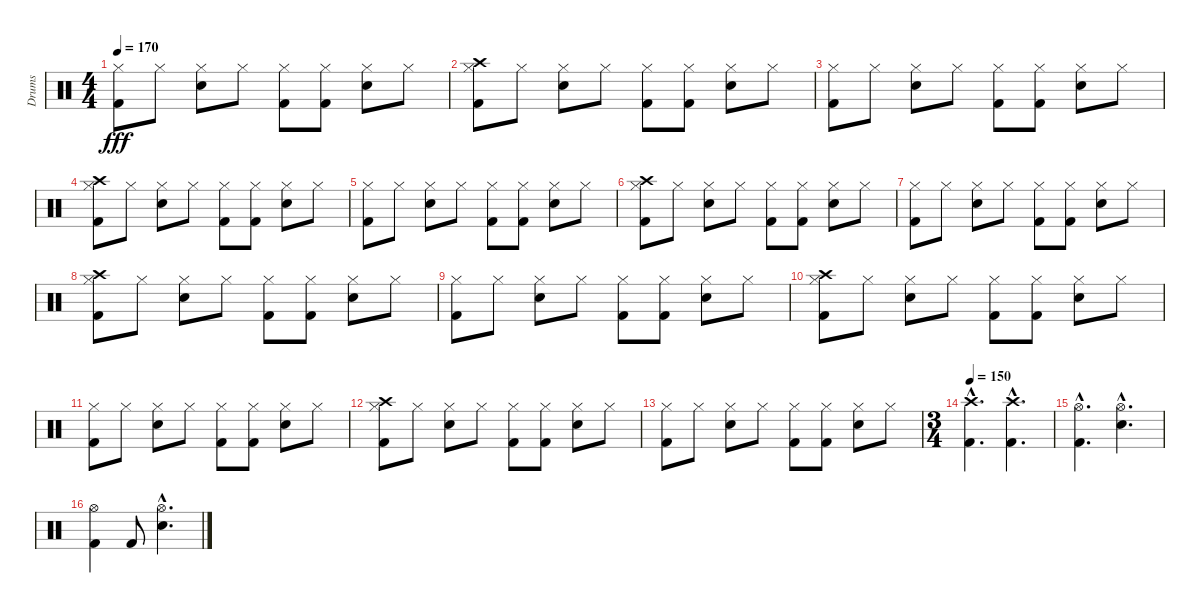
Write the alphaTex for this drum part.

\track ("Drums" "Drums") {instrument percussion}
\staff {score}
\articulation defaults
\ts (4 4)
\tempo 170
\clef neutral
\ks c
("Hi-Hat (closed)" "Kick (hit) 2").8{dy fff} "Hi-Hat (closed)".8 ("Hi-Hat (closed)" "Snare (hit) 2").8 "Hi-Hat (closed)".8 ("Hi-Hat (closed)" "Kick (hit) 2").8 ("Hi-Hat (closed)" "Kick (hit) 2").8 ("Hi-Hat (closed)" "Snare (hit) 2").8 "Hi-Hat (closed)".8 |
("Hi-Hat (closed)" "Kick (hit) 2" "Crash high (hit)").8 "Hi-Hat (closed)".8 ("Hi-Hat (closed)" "Snare (hit) 2").8 "Hi-Hat (closed)".8 ("Hi-Hat (closed)" "Kick (hit) 2").8 ("Hi-Hat (closed)" "Kick (hit) 2").8 ("Hi-Hat (closed)" "Snare (hit) 2").8 "Hi-Hat (closed)".8 |
("Hi-Hat (closed)" "Kick (hit) 2").8 "Hi-Hat (closed)".8 ("Hi-Hat (closed)" "Snare (hit) 2").8 "Hi-Hat (closed)".8 ("Hi-Hat (closed)" "Kick (hit) 2").8 ("Hi-Hat (closed)" "Kick (hit) 2").8 ("Hi-Hat (closed)" "Snare (hit) 2").8 "Hi-Hat (closed)".8 |
("Hi-Hat (closed)" "Kick (hit) 2" "Crash high (hit)").8 "Hi-Hat (closed)".8 ("Hi-Hat (closed)" "Snare (hit) 2").8 "Hi-Hat (closed)".8 ("Hi-Hat (closed)" "Kick (hit) 2").8 ("Hi-Hat (closed)" "Kick (hit) 2").8 ("Hi-Hat (closed)" "Snare (hit) 2").8 "Hi-Hat (closed)".8 |
("Hi-Hat (closed)" "Kick (hit) 2").8 "Hi-Hat (closed)".8 ("Hi-Hat (closed)" "Snare (hit) 2").8 "Hi-Hat (closed)".8 ("Hi-Hat (closed)" "Kick (hit) 2").8 ("Hi-Hat (closed)" "Kick (hit) 2").8 ("Hi-Hat (closed)" "Snare (hit) 2").8 "Hi-Hat (closed)".8 |
("Hi-Hat (closed)" "Kick (hit) 2" "Crash high (hit)").8 "Hi-Hat (closed)".8 ("Hi-Hat (closed)" "Snare (hit) 2").8 "Hi-Hat (closed)".8 ("Hi-Hat (closed)" "Kick (hit) 2").8 ("Hi-Hat (closed)" "Kick (hit) 2").8 ("Hi-Hat (closed)" "Snare (hit) 2").8 "Hi-Hat (closed)".8 |
("Hi-Hat (closed)" "Kick (hit) 2").8 "Hi-Hat (closed)".8 ("Hi-Hat (closed)" "Snare (hit) 2").8 "Hi-Hat (closed)".8 ("Hi-Hat (closed)" "Kick (hit) 2").8 ("Hi-Hat (closed)" "Kick (hit) 2").8 ("Hi-Hat (closed)" "Snare (hit) 2").8 "Hi-Hat (closed)".8 |
("Hi-Hat (closed)" "Kick (hit) 2" "Crash high (hit)").8 "Hi-Hat (closed)".8 ("Hi-Hat (closed)" "Snare (hit) 2").8 "Hi-Hat (closed)".8 ("Hi-Hat (closed)" "Kick (hit) 2").8 ("Hi-Hat (closed)" "Kick (hit) 2").8 ("Hi-Hat (closed)" "Snare (hit) 2").8 "Hi-Hat (closed)".8 |
("Hi-Hat (closed)" "Kick (hit) 2").8 "Hi-Hat (closed)".8 ("Hi-Hat (closed)" "Snare (hit) 2").8 "Hi-Hat (closed)".8 ("Hi-Hat (closed)" "Kick (hit) 2").8 ("Hi-Hat (closed)" "Kick (hit) 2").8 ("Hi-Hat (closed)" "Snare (hit) 2").8 "Hi-Hat (closed)".8 |
("Hi-Hat (closed)" "Kick (hit) 2" "Crash high (hit)").8 "Hi-Hat (closed)".8 ("Hi-Hat (closed)" "Snare (hit) 2").8 "Hi-Hat (closed)".8 ("Hi-Hat (closed)" "Kick (hit) 2").8 ("Hi-Hat (closed)" "Kick (hit) 2").8 ("Hi-Hat (closed)" "Snare (hit) 2").8 "Hi-Hat (closed)".8 |
("Hi-Hat (closed)" "Kick (hit) 2").8 "Hi-Hat (closed)".8 ("Hi-Hat (closed)" "Snare (hit) 2").8 "Hi-Hat (closed)".8 ("Hi-Hat (closed)" "Kick (hit) 2").8 ("Hi-Hat (closed)" "Kick (hit) 2").8 ("Hi-Hat (closed)" "Snare (hit) 2").8 "Hi-Hat (closed)".8 |
("Hi-Hat (closed)" "Kick (hit) 2" "Crash high (hit)").8 "Hi-Hat (closed)".8 ("Hi-Hat (closed)" "Snare (hit) 2").8 "Hi-Hat (closed)".8 ("Hi-Hat (closed)" "Kick (hit) 2").8 ("Hi-Hat (closed)" "Kick (hit) 2").8 ("Hi-Hat (closed)" "Snare (hit) 2").8 "Hi-Hat (closed)".8 |
("Hi-Hat (closed)" "Kick (hit) 2").8 "Hi-Hat (closed)".8 ("Hi-Hat (closed)" "Snare (hit) 2").8 "Hi-Hat (closed)".8 ("Hi-Hat (closed)" "Kick (hit) 2").8 ("Hi-Hat (closed)" "Kick (hit) 2").8 ("Hi-Hat (closed)" "Snare (hit) 2").8 "Hi-Hat (closed)".8 |
\ts (3 4)
\tempo 150
("Crash high (hit)"{hac} "Kick (hit) 2"{hac}).4{d} ("Crash high (hit)"{hac} "Kick (hit) 2"{hac}).4{d} |
("Hi-Hat (open)"{hac} "Kick (hit) 2"{hac}).4{d} ("Hi-Hat (open)"{hac} "Snare (hit) 2"{hac}).4{d} |
("Hi-Hat (open)" "Kick (hit) 2").4 "Kick (hit) 2".8 ("Hi-Hat (open)"{hac} "Snare (hit) 2"{hac}).4{d}
